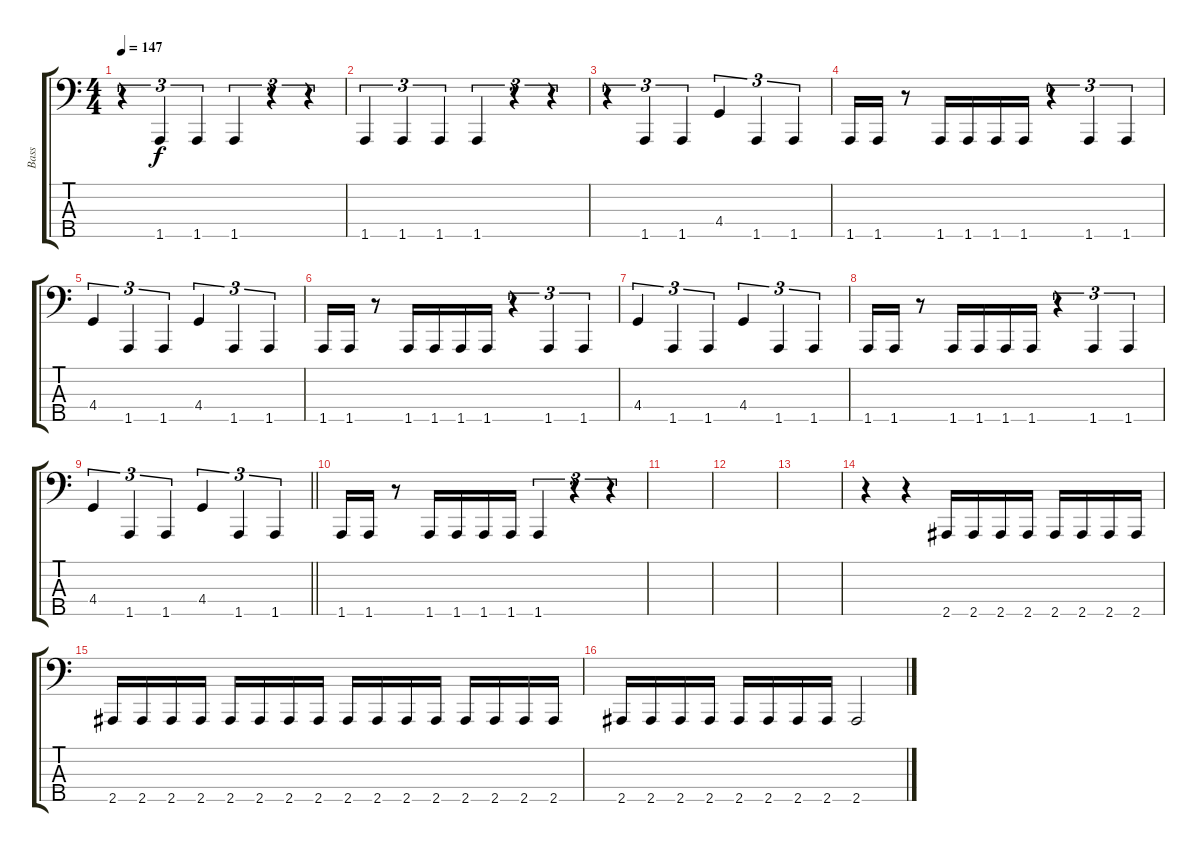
\track ("Bass" "Bass") {instrument electricbasspick}
\staff {score tabs}
\tuning (Gb2 Db2 Ab1 Eb1 Ab0) {hide}
\ts (4 4)
\section ("" "")
\tempo 147
\clef f4
\ks c
r.4{tu (3 2) dy f} 1.5.4{tu (3 2)} 1.5.4{tu (3 2)} 1.5.4{tu (3 2)} r.4{tu (3 2)} r.4{tu (3 2)} |
1.5.4{tu (3 2)} 1.5.4{tu (3 2)} 1.5.4{tu (3 2)} 1.5.4{tu (3 2)} r.4{tu (3 2)} r.4{tu (3 2)} |
r.4{tu (3 2)} 1.5.4{tu (3 2)} 1.5.4{tu (3 2)} 4.4.4{tu (3 2)} 1.5.4{tu (3 2)} 1.5.4{tu (3 2)} |
1.5.16 1.5.16 r.8 1.5.16 1.5.16 1.5.16 1.5.16 r.4{tu (3 2)} 1.5.4{tu (3 2)} 1.5.4{tu (3 2)} |
4.4.4{tu (3 2)} 1.5.4{tu (3 2)} 1.5.4{tu (3 2)} 4.4.4{tu (3 2)} 1.5.4{tu (3 2)} 1.5.4{tu (3 2)} |
1.5.16 1.5.16 r.8 1.5.16 1.5.16 1.5.16 1.5.16 r.4{tu (3 2)} 1.5.4{tu (3 2)} 1.5.4{tu (3 2)} |
4.4.4{tu (3 2)} 1.5.4{tu (3 2)} 1.5.4{tu (3 2)} 4.4.4{tu (3 2)} 1.5.4{tu (3 2)} 1.5.4{tu (3 2)} |
1.5.16 1.5.16 r.8 1.5.16 1.5.16 1.5.16 1.5.16 r.4{tu (3 2)} 1.5.4{tu (3 2)} 1.5.4{tu (3 2)} |
\barLineRight lightlight
4.4.4{tu (3 2)} 1.5.4{tu (3 2)} 1.5.4{tu (3 2)} 4.4.4{tu (3 2)} 1.5.4{tu (3 2)} 1.5.4{tu (3 2)} |
\section ("" "")
1.5.16 1.5.16 r.8 1.5.16 1.5.16 1.5.16 1.5.16 1.5.4{tu (3 2)} r.4{tu (3 2)} r.4{tu (3 2)} |
|
|
|
r.4 r.4 2.5.16 2.5.16 2.5.16 2.5.16 2.5.16 2.5.16 2.5.16 2.5.16 |
2.5.16 2.5.16 2.5.16 2.5.16 2.5.16 2.5.16 2.5.16 2.5.16 2.5.16 2.5.16 2.5.16 2.5.16 2.5.16 2.5.16 2.5.16 2.5.16 |
2.5.16 2.5.16 2.5.16 2.5.16 2.5.16 2.5.16 2.5.16 2.5.16 2.5.2
